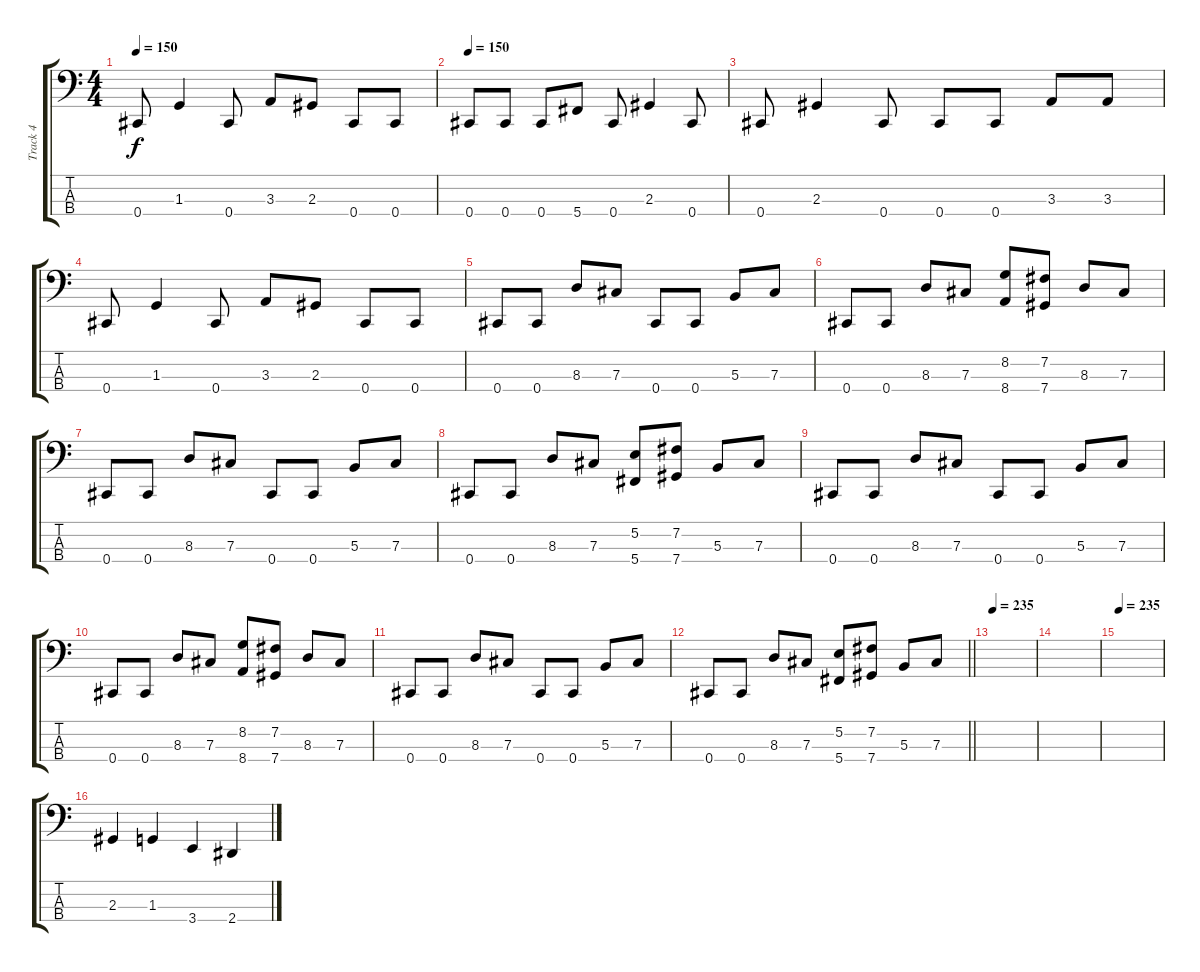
\track ("Track 4" "Track 4") {instrument electricbasspick}
\staff {score tabs}
\tuning (E2 B1 Gb1 Db1) {hide}
\ts (4 4)
\tempo 150
\clef f4
\ks c
0.4.8{dy f} 1.3.4 0.4.8 3.3.8 2.3.8 0.4.8 0.4.8 |
\tempo 150
0.4.8 0.4.8 0.4.8 5.4.8 0.4.8 2.3.4 0.4.8 |
0.4.8 2.3.4 0.4.8 0.4.8 0.4.8 3.3.8 3.3.8 |
0.4.8 1.3.4 0.4.8 3.3.8 2.3.8 0.4.8 0.4.8 |
0.4.8 0.4.8 8.3.8 7.3.8 0.4.8 0.4.8 5.3.8 7.3.8 |
0.4.8 0.4.8 8.3.8 7.3.8 (8.2 8.4).8 (7.2 7.4).8 8.3.8 7.3.8 |
0.4.8 0.4.8 8.3.8 7.3.8 0.4.8 0.4.8 5.3.8 7.3.8 |
0.4.8 0.4.8 8.3.8 7.3.8 (5.2 5.4).8 (7.2 7.4).8 5.3.8 7.3.8 |
0.4.8 0.4.8 8.3.8 7.3.8 0.4.8 0.4.8 5.3.8 7.3.8 |
0.4.8 0.4.8 8.3.8 7.3.8 (8.2 8.4).8 (7.2 7.4).8 8.3.8 7.3.8 |
0.4.8 0.4.8 8.3.8 7.3.8 0.4.8 0.4.8 5.3.8 7.3.8 |
\barLineRight lightlight
0.4.8 0.4.8 8.3.8 7.3.8 (5.2 5.4).8 (7.2 7.4).8 5.3.8 7.3.8 |
\tempo 235
|
|
\tempo 235
|
2.3.4 1.3.4 3.4.4 2.4.4
